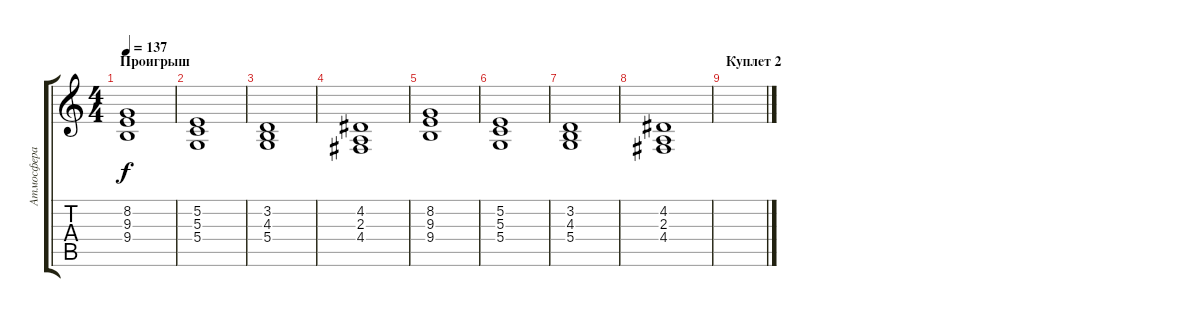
\track ("Атмосфера" "Атмосфера") {instrument stringensemble2}
\staff {score tabs}
\tuning (E4 B3 G3 D3 A2 E2) {hide}
\ts (4 4)
\section ("" "Проигрыш")
\tempo 137
\clef g2
\ks c
(8.2 9.3 9.4).1{dy f} |
(5.2 5.3 5.4).1 |
(3.2 4.3 5.4).1 |
(4.2 2.3 4.4).1 |
(8.2 9.3 9.4).1 |
(5.2 5.3 5.4).1 |
(3.2 4.3 5.4).1 |
(4.2 2.3 4.4).1 |
\section ("" "Куплет 2")
